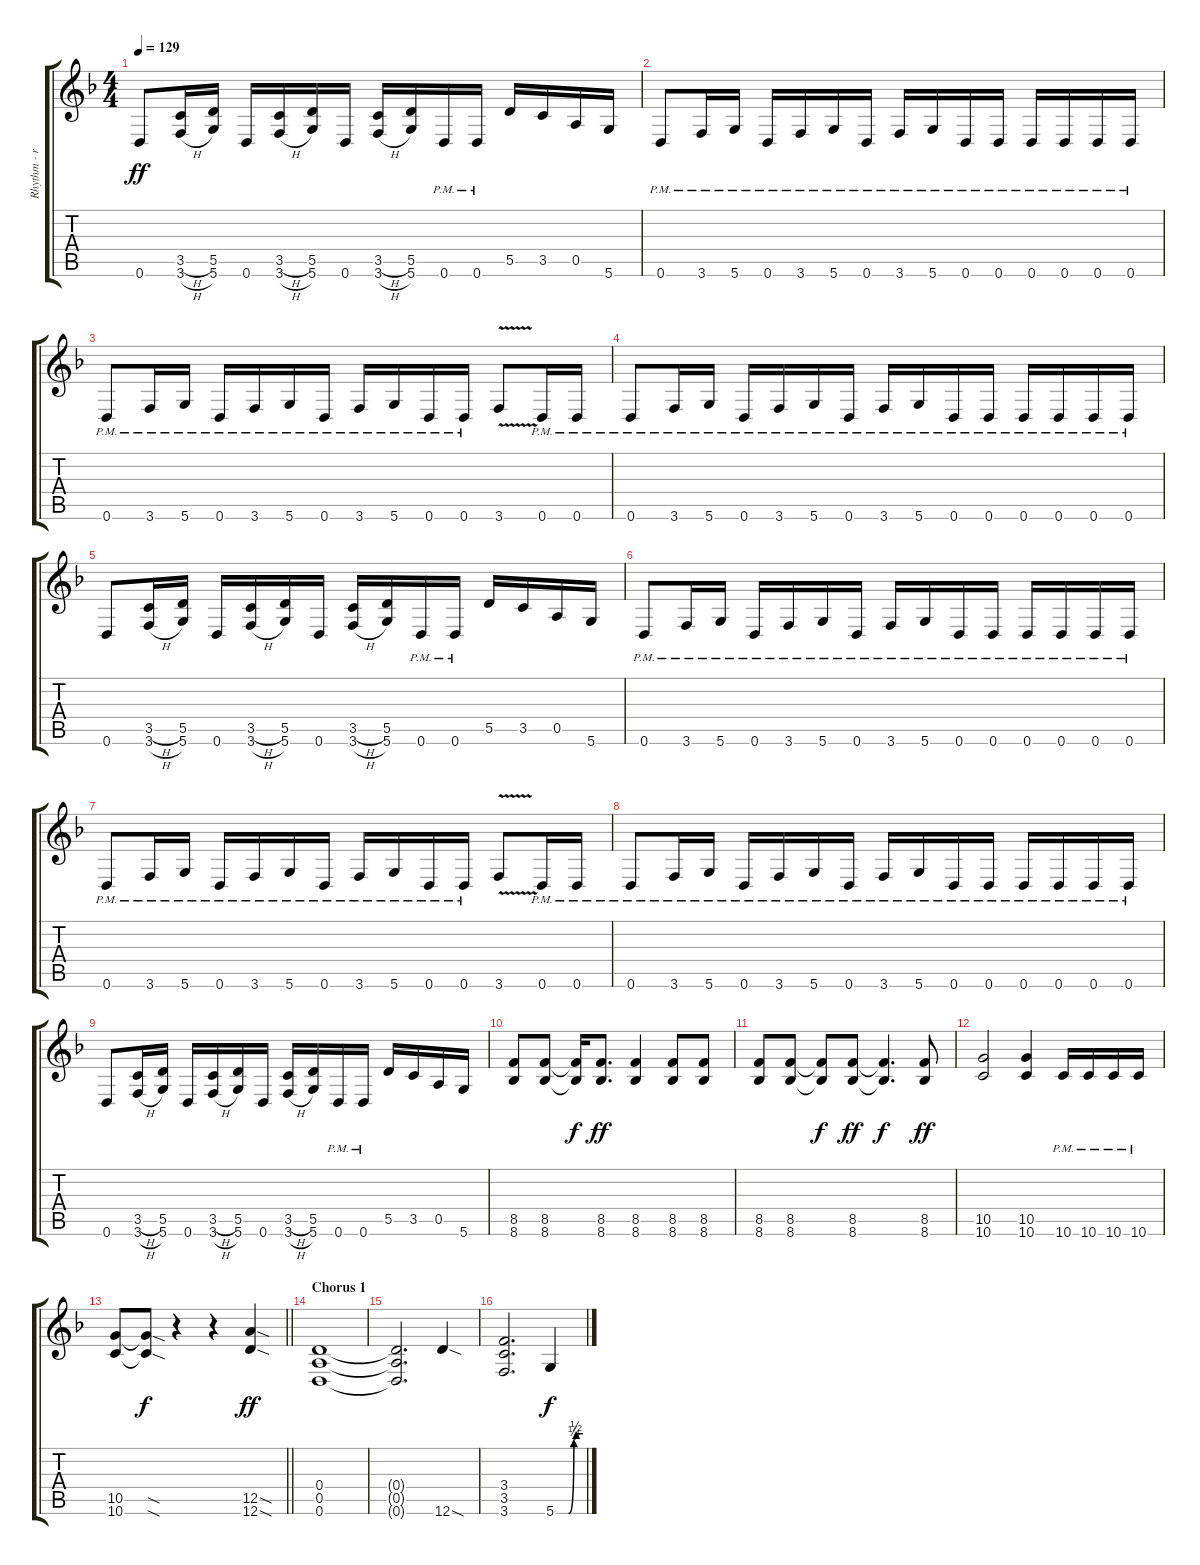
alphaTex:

\track ("Rhythm - right" "Rhythm - r") {instrument distortionguitar}
\staff {score tabs}
\tuning (E4 B3 G3 D3 A2 D2) {hide}
\ts (4 4)
\tempo 129
\clef g2
\ks dminor
0.6.8{dy ff} (3.5{h} 3.6{h}).16 (5.5 5.6).16 0.6.16 (3.5{h} 3.6{h}).16 (5.5 5.6).16 0.6.16 (3.5{h} 3.6{h}).16 (5.5 5.6).16 0.6{pm}.16 0.6{pm}.16 5.5.16 3.5.16 0.5.16 5.6.16 |
0.6{pm}.8 3.6{pm}.16 5.6{pm}.16 0.6{pm}.16 3.6{pm}.16 5.6{pm}.16 0.6{pm}.16 3.6{pm}.16 5.6{pm}.16 0.6{pm}.16 0.6{pm}.16 0.6{pm}.16 0.6{pm}.16 0.6{pm}.16 0.6{pm}.16 |
0.6{pm}.8 3.6{pm}.16 5.6{pm}.16 0.6{pm}.16 3.6{pm}.16 5.6{pm}.16 0.6{pm}.16 3.6{pm}.16 5.6{pm}.16 0.6{pm}.16 0.6{pm}.16 3.6{v}.8 0.6{pm}.16 0.6{pm}.16 |
0.6{pm}.8 3.6{pm}.16 5.6{pm}.16 0.6{pm}.16 3.6{pm}.16 5.6{pm}.16 0.6{pm}.16 3.6{pm}.16 5.6{pm}.16 0.6{pm}.16 0.6{pm}.16 0.6{pm}.16 0.6{pm}.16 0.6{pm}.16 0.6{pm}.16 |
0.6.8 (3.5{h} 3.6{h}).16 (5.5 5.6).16 0.6.16 (3.5{h} 3.6{h}).16 (5.5 5.6).16 0.6.16 (3.5{h} 3.6{h}).16 (5.5 5.6).16 0.6{pm}.16 0.6{pm}.16 5.5.16 3.5.16 0.5.16 5.6.16 |
0.6{pm}.8 3.6{pm}.16 5.6{pm}.16 0.6{pm}.16 3.6{pm}.16 5.6{pm}.16 0.6{pm}.16 3.6{pm}.16 5.6{pm}.16 0.6{pm}.16 0.6{pm}.16 0.6{pm}.16 0.6{pm}.16 0.6{pm}.16 0.6{pm}.16 |
0.6{pm}.8 3.6{pm}.16 5.6{pm}.16 0.6{pm}.16 3.6{pm}.16 5.6{pm}.16 0.6{pm}.16 3.6{pm}.16 5.6{pm}.16 0.6{pm}.16 0.6{pm}.16 3.6{v}.8 0.6{pm}.16 0.6{pm}.16 |
0.6{pm}.8 3.6{pm}.16 5.6{pm}.16 0.6{pm}.16 3.6{pm}.16 5.6{pm}.16 0.6{pm}.16 3.6{pm}.16 5.6{pm}.16 0.6{pm}.16 0.6{pm}.16 0.6{pm}.16 0.6{pm}.16 0.6{pm}.16 0.6{pm}.16 |
0.6.8 (3.5{h} 3.6{h}).16 (5.5 5.6).16 0.6.16 (3.5{h} 3.6{h}).16 (5.5 5.6).16 0.6.16 (3.5{h} 3.6{h}).16 (5.5 5.6).16 0.6{pm}.16 0.6{pm}.16 5.5.16 3.5.16 0.5.16 5.6.16 |
(8.5 8.6).8 (8.5 8.6).8 (8.5{t} 8.6{t}).16{dy f} (8.5 8.6).8{d dy ff} (8.5 8.6).4 (8.5 8.6).8 (8.5 8.6).8 |
(8.5 8.6).8 (8.5 8.6).8 (8.5{t} 8.6{t}).8{dy f} (8.5 8.6).8{dy ff} (8.5{t} 8.6{t}).4{d dy f} (8.5 8.6).8{dy ff} |
(10.5 10.6).2 (10.5 10.6).4 10.6{pm}.16 10.6{pm}.16 10.6{pm}.16 10.6{pm}.16 |
\barLineRight lightlight
(10.5 10.6).8 (10.5{sod t} 10.6{sod t}).8{dy f} r.4 r.4 (12.5{sod} 12.6{sod}).4{dy ff} |
\section ("" "Chorus 1")
(0.4 0.5 0.6).1 |
(0.4{t} 0.5{t} 0.6{t}).2{d} 12.6{sod}.4 |
(3.4 3.5 3.6).2{d} 5.6{be (custom 0 0 28 0 40 1 45 2 60 2)}.4{dy f}
